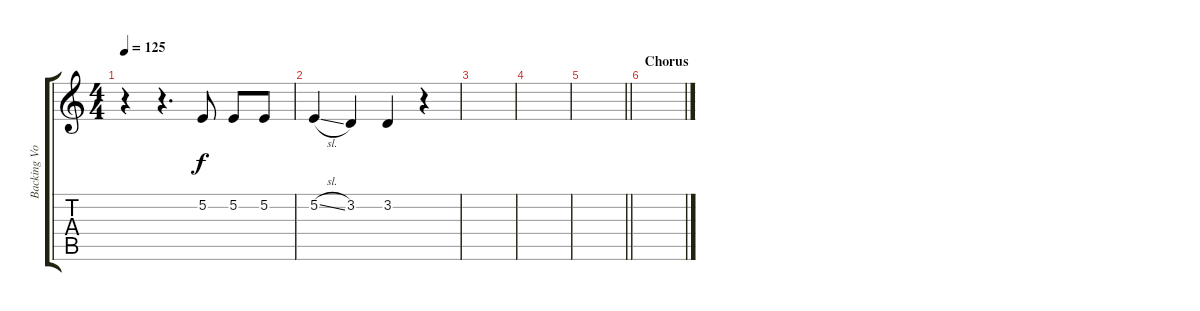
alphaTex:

\track ("Backing Vocals (John Frusciante)" "Backing Vo") {instrument oboe}
\staff {score tabs}
\tuning (E4 B3 G3 D3 A2 E2) {hide}
\ts (4 4)
\tempo 125
\clef g2
\ks c
r.4{dy f} r.4{d} 5.2.8 5.2.8 5.2.8 |
5.2{sl}.4 3.2.4 3.2.4 r.4 |
|
|
\barLineRight lightlight
|
\section ("" "Chorus")
